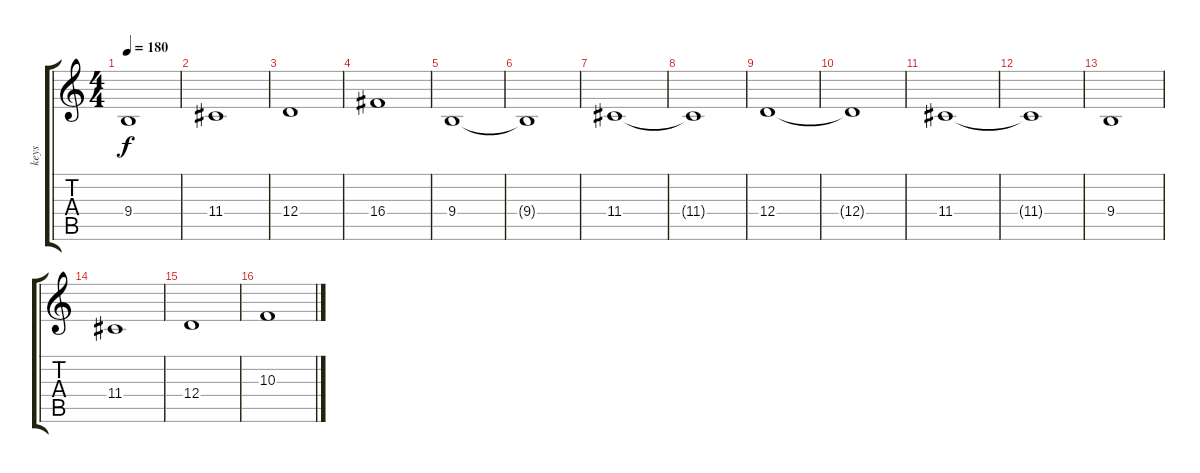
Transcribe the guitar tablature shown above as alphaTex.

\track ("keys" "keys") {instrument stringensemble1}
\staff {score tabs}
\tuning (E4 B3 G3 D3 A2 E2) {hide}
\ts (4 4)
\tempo 180
\clef g2
\ks c
9.4.1{dy f volume 10 instrument stringensemble1} |
11.4.1 |
12.4.1 |
16.4.1 |
9.4.1{volume 9} |
9.4{t}.1 |
11.4.1 |
11.4{t}.1 |
12.4.1 |
12.4{t}.1 |
11.4.1 |
11.4{t}.1 |
9.4.1{volume 13} |
11.4.1 |
12.4.1 |
10.3.1
